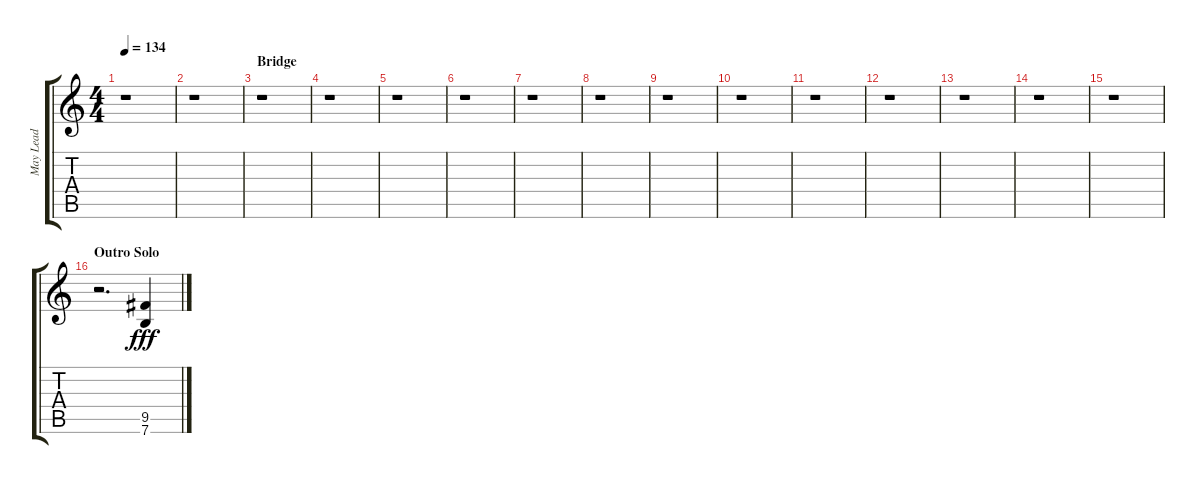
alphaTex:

\track ("May Lead" "May Lead") {instrument overdrivenguitar}
\staff {score tabs}
\tuning (E4 B3 G3 D3 A2 E2) {hide}
\ts (4 4)
\tempo 134
\clef g2
\ks c
r.1{dy fff} |
r.1 |
\section ("" "Bridge")
r.1 |
r.1 |
r.1 |
r.1 |
r.1 |
r.1 |
r.1 |
r.1 |
r.1 |
r.1 |
r.1 |
r.1 |
r.1 |
\section ("" "Outro Solo")
r.2{d} (9.5 7.6).4
